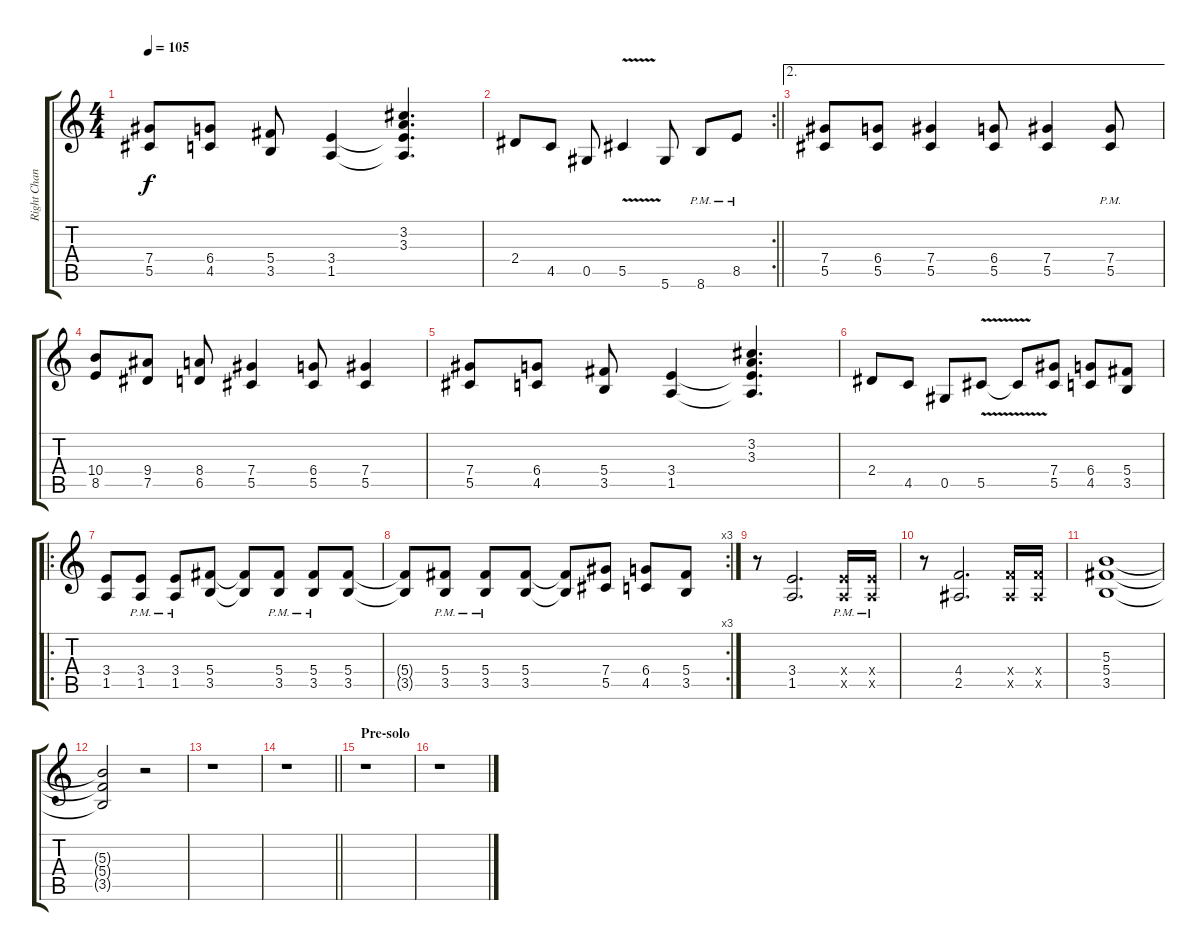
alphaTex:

\track ("Right Channel" "Right Chan") {instrument distortionguitar}
\staff {score tabs}
\tuning (Eb4 Bb3 Gb3 Db3 Ab2 Eb2) {hide}
\ts (4 4)
\tempo 105
\clef g2
\ks c
(7.4 5.5).8{dy f} (6.4 4.5).8 (5.4 3.5).8 (3.4 1.5).4 (3.2 3.3 3.4{t} 1.5{t}).4{d} |
\rc 2
\barLineRight lightlight
2.4.8 4.5.8 0.5.8 5.5{v}.4 5.6.8 8.6{pm}.8 8.5{pm}.8 |
\ae 2
(7.4 5.5).8 (6.4 5.5).8 (7.4 5.5).4 (6.4 5.5).8 (7.4 5.5).4 (7.4{pm} 5.5{pm}).8 |
(10.4 8.5).8 (9.4 7.5).8 (8.4 6.5).8 (7.4 5.5).4 (6.4 5.5).8 (7.4 5.5).4 |
(7.4 5.5).8 (6.4 4.5).8 (5.4 3.5).8 (3.4 1.5).4 (3.2 3.3 3.4{t} 1.5{t}).4{d} |
2.4.8 4.5.8 0.5.8 5.5{v}.8 5.5{t}.8 (7.4 5.5).8 (6.4 4.5).8 (5.4 3.5).8 |
\ro
(3.4 1.5).8 (3.4{pm} 1.5{pm}).8 (3.4{pm} 1.5{pm}).8 (5.4 3.5).8 (5.4{t} 3.5{t}).8 (5.4{pm} 3.5{pm}).8 (5.4{pm} 3.5{pm}).8 (5.4 3.5).8 |
\rc 3
(5.4{t} 3.5{t}).8 (5.4{pm} 3.5{pm}).8 (5.4{pm} 3.5{pm}).8 (5.4 3.5).8 (5.4{t} 3.5{t}).8 (7.4 5.5).8 (6.4 4.5).8 (5.4 3.5).8 |
r.8 (3.4 1.5).2{d} (3.4{pm x} 1.5{pm x}).16 (3.4{pm x} 1.5{pm x}).16 |
r.8 (4.4 2.5).2{d} (4.4{x} 2.5{x}).16 (4.4{x} 2.5{x}).16 |
(5.3 5.4 3.5).1 |
(5.3{t} 5.4{t} 3.5{t}).2 r.2 |
r.1 |
\barLineRight lightlight
r.1 |
\section ("" "Pre-solo")
r.1 |
r.1
